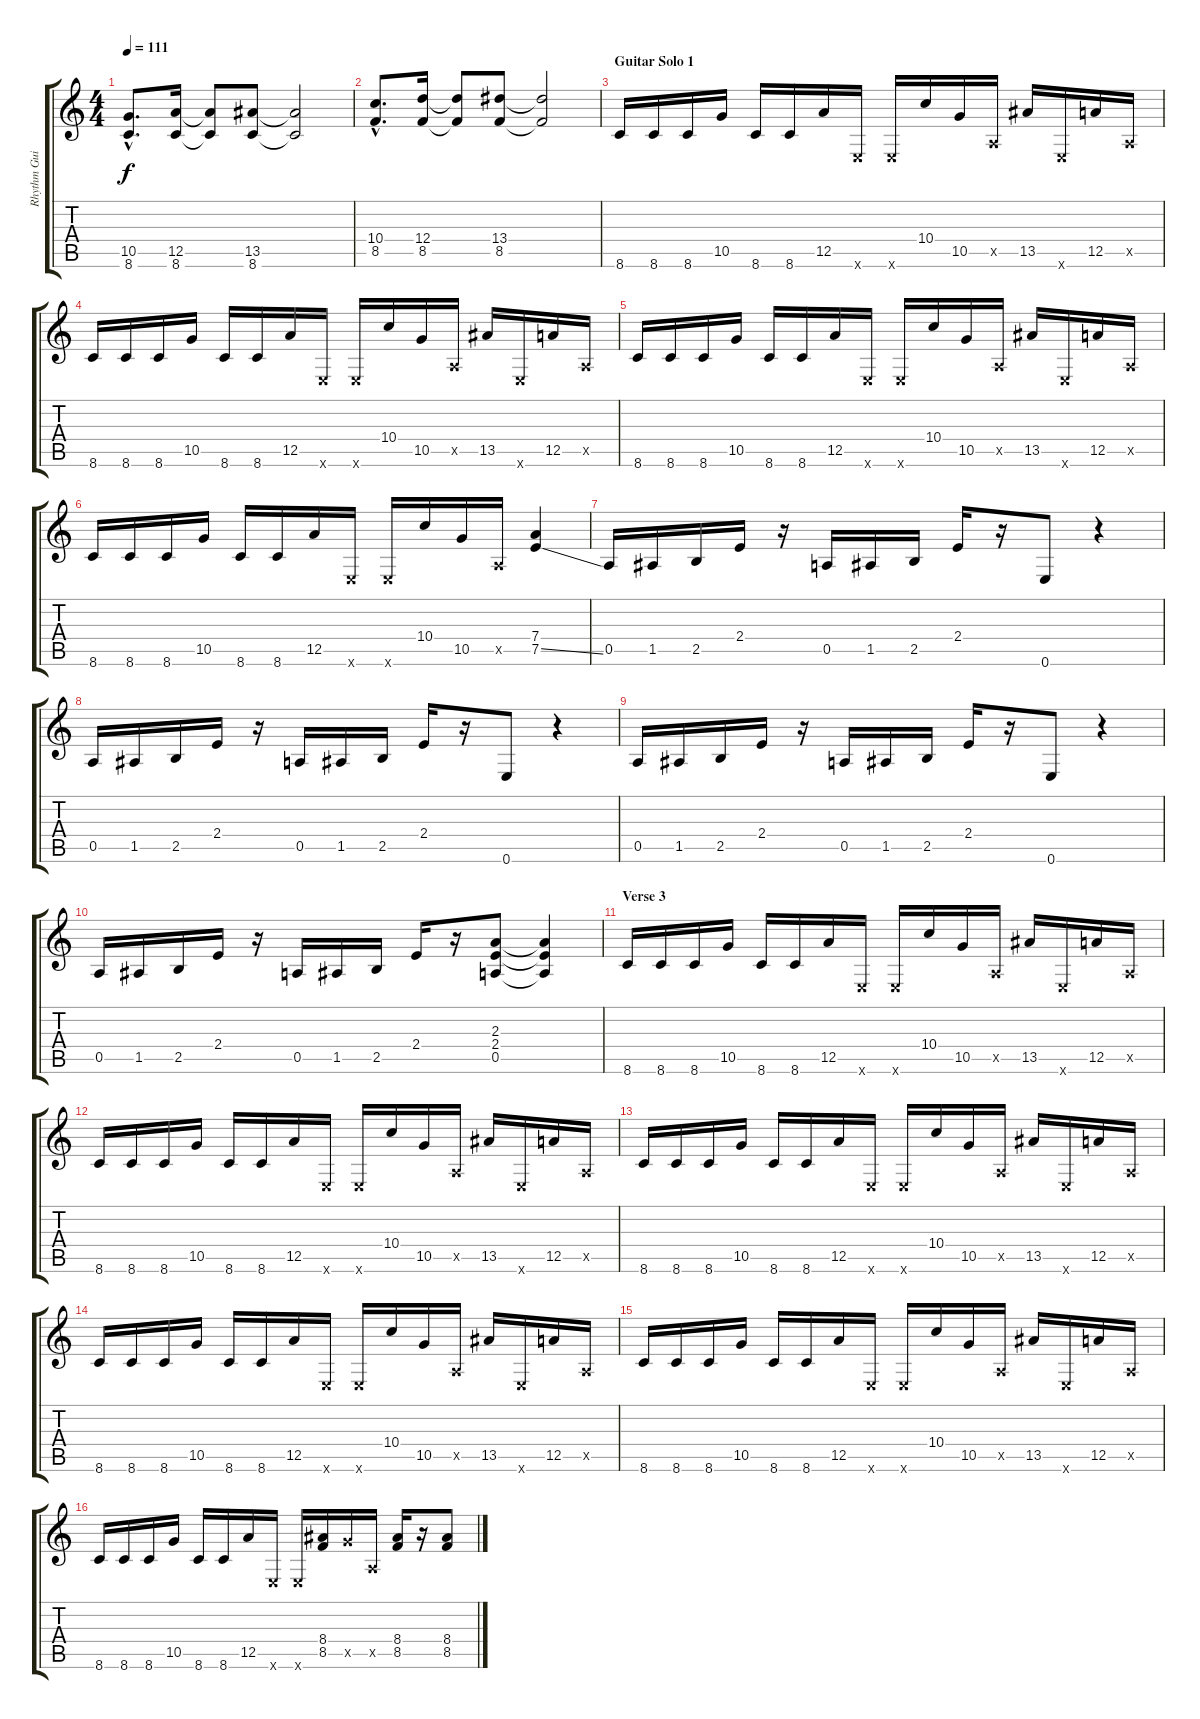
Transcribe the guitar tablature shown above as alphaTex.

\track ("Rhythm Guitar 2" "Rhythm Gui") {instrument distortionguitar}
\staff {score tabs}
\tuning (E4 B3 G3 D3 A2 E2) {hide}
\ts (4 4)
\tempo 111
\clef g2
\ks c
(10.5{hac} 8.6{hac}).8{d dy f} (12.5 8.6).16 (12.5{t} 8.6{t}).8 (13.5 8.6).8 (13.5{t} 8.6{t}).2 |
(10.4{hac} 8.5{hac}).8{d} (12.4 8.5).16 (12.4{t} 8.5{t}).8 (13.4 8.5).8 (13.4{t} 8.5{t}).2 |
\section ("" "Guitar Solo 1")
8.6.16 8.6.16 8.6.16 10.5.16 8.6.16 8.6.16 12.5.16 0.6{x}.16 0.6{x}.16 10.4.16 10.5.16 0.5{x}.16 13.5.16 0.6{x}.16 12.5.16 0.5{x}.16 |
8.6.16 8.6.16 8.6.16 10.5.16 8.6.16 8.6.16 12.5.16 0.6{x}.16 0.6{x}.16 10.4.16 10.5.16 0.5{x}.16 13.5.16 0.6{x}.16 12.5.16 0.5{x}.16 |
8.6.16 8.6.16 8.6.16 10.5.16 8.6.16 8.6.16 12.5.16 0.6{x}.16 0.6{x}.16 10.4.16 10.5.16 0.5{x}.16 13.5.16 0.6{x}.16 12.5.16 0.5{x}.16 |
8.6.16 8.6.16 8.6.16 10.5.16 8.6.16 8.6.16 12.5.16 0.6{x}.16 0.6{x}.16 10.4.16 10.5.16 0.5{x}.16 (7.4 7.5{ss}).4 |
0.5.16 1.5.16 2.5.16 2.4.16 r.16 0.5.16 1.5.16 2.5.16 2.4.16 r.16 0.6.8 r.4 |
0.5.16 1.5.16 2.5.16 2.4.16 r.16 0.5.16 1.5.16 2.5.16 2.4.16 r.16 0.6.8 r.4 |
0.5.16 1.5.16 2.5.16 2.4.16 r.16 0.5.16 1.5.16 2.5.16 2.4.16 r.16 0.6.8 r.4 |
0.5.16 1.5.16 2.5.16 2.4.16 r.16 0.5.16 1.5.16 2.5.16 2.4.16 r.16 (2.3 2.4 0.5).8 (2.3{t} 2.4{t} 0.5{t}).4 |
\section ("" "Verse 3")
8.6.16 8.6.16 8.6.16 10.5.16 8.6.16 8.6.16 12.5.16 0.6{x}.16 0.6{x}.16 10.4.16 10.5.16 0.5{x}.16 13.5.16 0.6{x}.16 12.5.16 0.5{x}.16 |
8.6.16 8.6.16 8.6.16 10.5.16 8.6.16 8.6.16 12.5.16 0.6{x}.16 0.6{x}.16 10.4.16 10.5.16 0.5{x}.16 13.5.16 0.6{x}.16 12.5.16 0.5{x}.16 |
8.6.16 8.6.16 8.6.16 10.5.16 8.6.16 8.6.16 12.5.16 0.6{x}.16 0.6{x}.16 10.4.16 10.5.16 0.5{x}.16 13.5.16 0.6{x}.16 12.5.16 0.5{x}.16 |
8.6.16 8.6.16 8.6.16 10.5.16 8.6.16 8.6.16 12.5.16 0.6{x}.16 0.6{x}.16 10.4.16 10.5.16 0.5{x}.16 13.5.16 0.6{x}.16 12.5.16 0.5{x}.16 |
8.6.16 8.6.16 8.6.16 10.5.16 8.6.16 8.6.16 12.5.16 0.6{x}.16 0.6{x}.16 10.4.16 10.5.16 0.5{x}.16 13.5.16 0.6{x}.16 12.5.16 0.5{x}.16 |
8.6.16 8.6.16 8.6.16 10.5.16 8.6.16 8.6.16 12.5.16 0.6{x}.16 0.6{x}.16 (8.4 8.5).16 10.5{x}.16 0.5{x}.16 (8.4 8.5).16 r.16 (8.4 8.5).8
